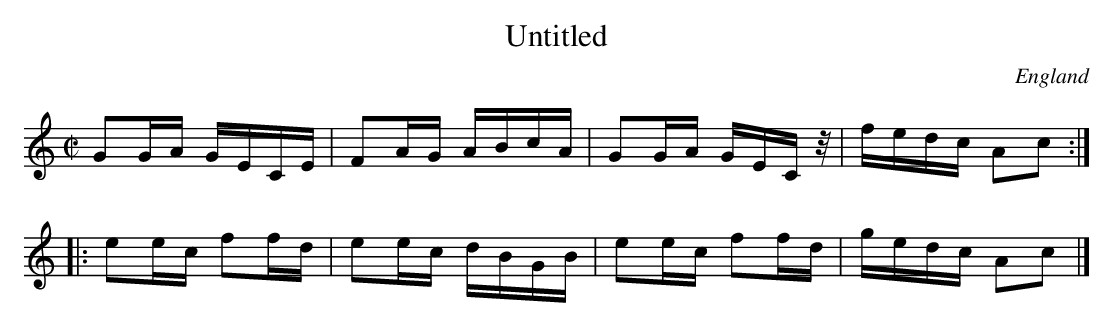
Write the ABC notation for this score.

X:1
T:Untitled
L:1/16
M:C|
O:England
K:C major
G2GA GECE | F2AG ABcA | G2GA GECz/ |fedc A2c2 ::
e2ec f2fd | e2ec dBGB | e2ec f2fd | gedc A2c2 |]
